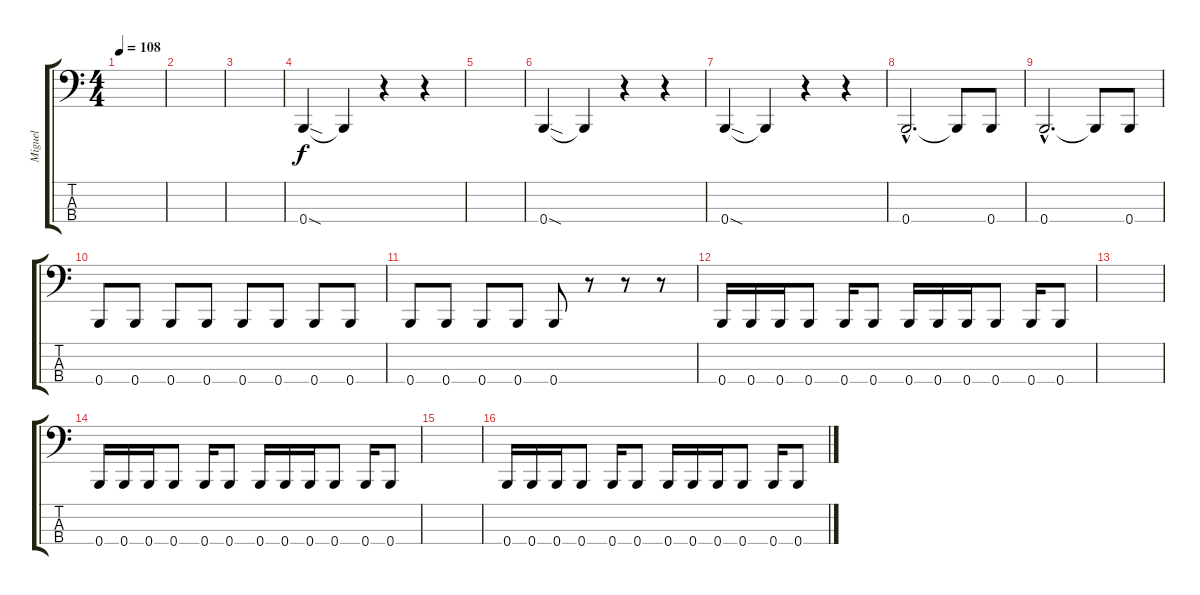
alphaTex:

\track ("Miguel" "Miguel") {instrument electricbasspick}
\staff {score tabs}
\tuning (E2 B1 Gb1 B0) {hide}
\ts (4 4)
\tempo 108
\clef f4
\ks c
|
|
|
0.4{sod}.4 0.4{t}.4 r.4 r.4 |
|
0.4{sod}.4 0.4{t}.4 r.4 r.4 |
0.4{sod}.4 0.4{t}.4 r.4 r.4 |
0.4{hac}.2{d} 0.4{t}.8 0.4.8 |
0.4{hac}.2{d} 0.4{t}.8 0.4.8 |
0.4.8 0.4.8 0.4.8 0.4.8 0.4.8 0.4.8 0.4.8 0.4.8 |
0.4.8 0.4.8 0.4.8 0.4.8 0.4.8 r.8 r.8 r.8 |
0.4.16 0.4.16 0.4.16 0.4.8 0.4.16 0.4.8 0.4.16 0.4.16 0.4.16 0.4.8 0.4.16 0.4.8 |
|
0.4.16 0.4.16 0.4.16 0.4.8 0.4.16 0.4.8 0.4.16 0.4.16 0.4.16 0.4.8 0.4.16 0.4.8 |
|
0.4.16 0.4.16 0.4.16 0.4.8 0.4.16 0.4.8 0.4.16 0.4.16 0.4.16 0.4.8 0.4.16 0.4.8
